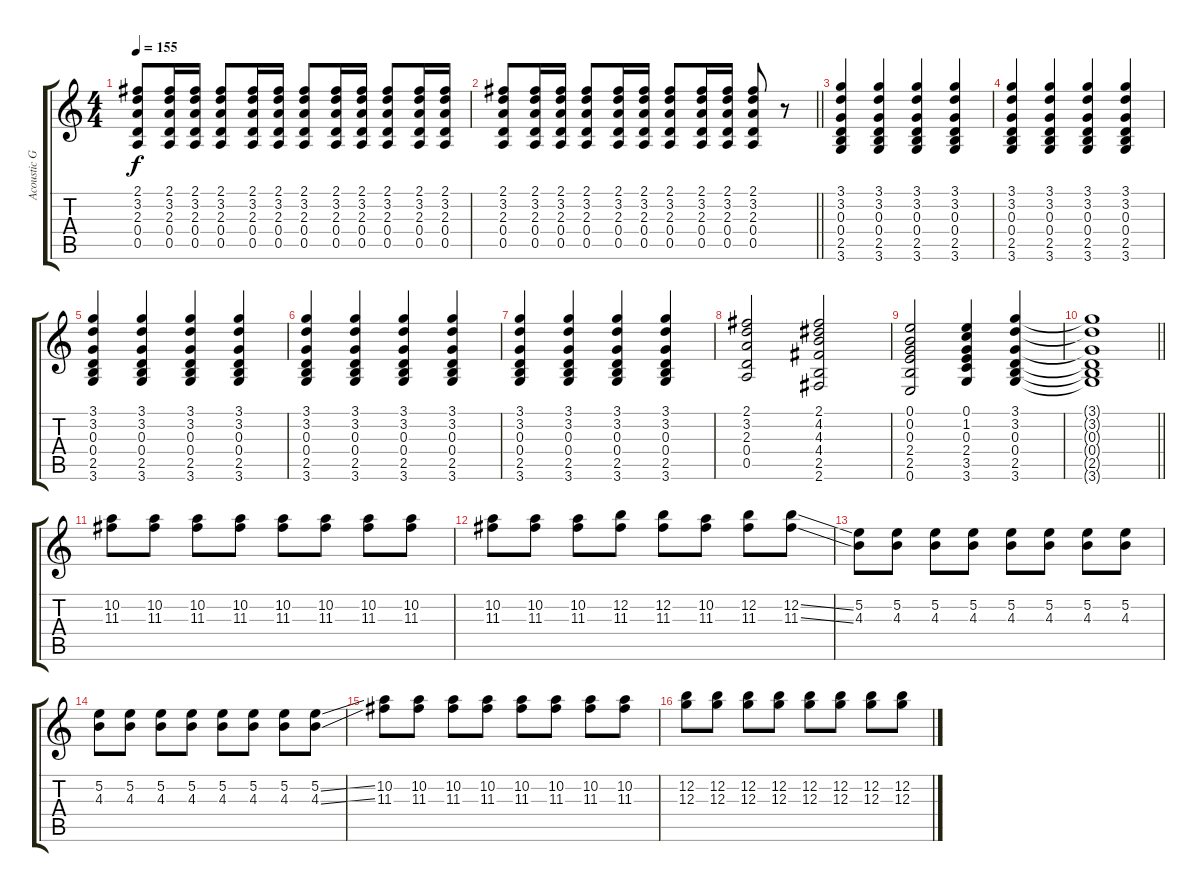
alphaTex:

\track ("Acoustic Guitar" "Acoustic G") {instrument acousticguitarsteel}
\staff {score tabs}
\tuning (E4 B3 G3 D3 A2 E2) {hide}
\ts (4 4)
\tempo 155
\clef g2
\ks c
(2.1 3.2 2.3 0.4 0.5).8{dy f} (2.1 3.2 2.3 0.4 0.5).16 (2.1 3.2 2.3 0.4 0.5).16 (2.1 3.2 2.3 0.4 0.5).8 (2.1 3.2 2.3 0.4 0.5).16 (2.1 3.2 2.3 0.4 0.5).16 (2.1 3.2 2.3 0.4 0.5).8 (2.1 3.2 2.3 0.4 0.5).16 (2.1 3.2 2.3 0.4 0.5).16 (2.1 3.2 2.3 0.4 0.5).8 (2.1 3.2 2.3 0.4 0.5).16 (2.1 3.2 2.3 0.4 0.5).16 |
\barLineRight lightlight
(2.1 3.2 2.3 0.4 0.5).8 (2.1 3.2 2.3 0.4 0.5).16 (2.1 3.2 2.3 0.4 0.5).16 (2.1 3.2 2.3 0.4 0.5).8 (2.1 3.2 2.3 0.4 0.5).16 (2.1 3.2 2.3 0.4 0.5).16 (2.1 3.2 2.3 0.4 0.5).8 (2.1 3.2 2.3 0.4 0.5).16 (2.1 3.2 2.3 0.4 0.5).16 (2.1 3.2 2.3 0.4 0.5).8 r.8 |
(3.1 3.2 0.3 0.4 2.5 3.6).4 (3.1 3.2 0.3 0.4 2.5 3.6).4 (3.1 3.2 0.3 0.4 2.5 3.6).4 (3.1 3.2 0.3 0.4 2.5 3.6).4 |
(3.1 3.2 0.3 0.4 2.5 3.6).4 (3.1 3.2 0.3 0.4 2.5 3.6).4 (3.1 3.2 0.3 0.4 2.5 3.6).4 (3.1 3.2 0.3 0.4 2.5 3.6).4 |
(3.1 3.2 0.3 0.4 2.5 3.6).4 (3.1 3.2 0.3 0.4 2.5 3.6).4 (3.1 3.2 0.3 0.4 2.5 3.6).4 (3.1 3.2 0.3 0.4 2.5 3.6).4 |
(3.1 3.2 0.3 0.4 2.5 3.6).4 (3.1 3.2 0.3 0.4 2.5 3.6).4 (3.1 3.2 0.3 0.4 2.5 3.6).4 (3.1 3.2 0.3 0.4 2.5 3.6).4 |
(3.1 3.2 0.3 0.4 2.5 3.6).4 (3.1 3.2 0.3 0.4 2.5 3.6).4 (3.1 3.2 0.3 0.4 2.5 3.6).4 (3.1 3.2 0.3 0.4 2.5 3.6).4 |
(2.1 3.2 2.3 0.4 0.5).2 (2.1 4.2 4.3 4.4 2.5 2.6).2 |
(0.1 0.2 0.3 2.4 2.5 0.6).2 (0.1 1.2 0.3 2.4 3.5 3.6).4 (3.1 3.2 0.3 0.4 2.5 3.6).4 |
\barLineRight lightlight
(3.1{t} 3.2{t} 0.3{t} 0.4{t} 2.5{t} 3.6{t}).1 |
(10.2 11.3).8{volume 3} (10.2 11.3).8 (10.2 11.3).8 (10.2 11.3).8 (10.2 11.3).8 (10.2 11.3).8 (10.2 11.3).8 (10.2 11.3).8 |
(10.2 11.3).8 (10.2 11.3).8 (10.2 11.3).8 (12.2 11.3).8 (12.2 11.3).8 (10.2 11.3).8 (12.2 11.3).8 (12.2{ss} 11.3{ss}).8 |
(5.2 4.3).8 (5.2 4.3).8 (5.2 4.3).8 (5.2 4.3).8 (5.2 4.3).8 (5.2 4.3).8 (5.2 4.3).8 (5.2 4.3).8 |
(5.2 4.3).8{volume 6} (5.2 4.3).8 (5.2 4.3).8 (5.2 4.3).8 (5.2 4.3).8 (5.2 4.3).8 (5.2 4.3).8 (5.2{ss} 4.3{ss}).8 |
(10.2 11.3).8 (10.2 11.3).8 (10.2 11.3).8 (10.2 11.3).8 (10.2 11.3).8 (10.2 11.3).8 (10.2 11.3).8 (10.2 11.3).8 |
(12.2 12.3).8 (12.2 12.3).8 (12.2 12.3).8 (12.2 12.3).8 (12.2 12.3).8 (12.2 12.3).8 (12.2 12.3).8 (12.2 12.3).8
